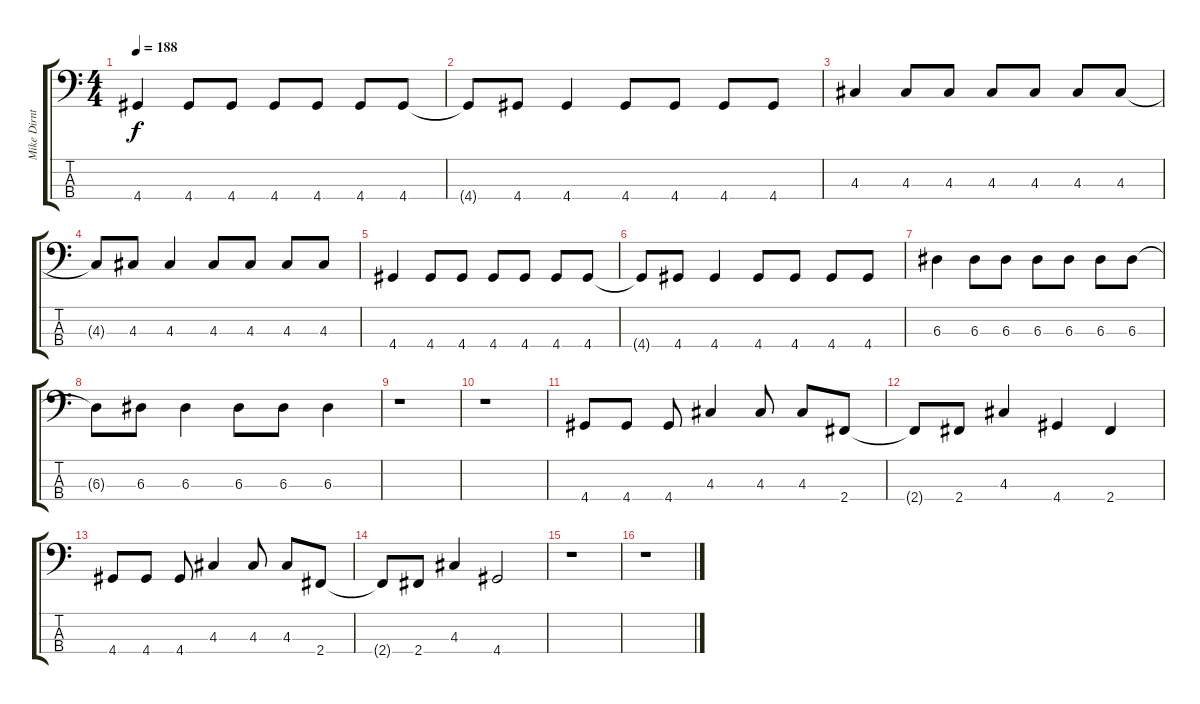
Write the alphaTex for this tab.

\track ("Mike Dirnt" "Mike Dirnt") {instrument electricbasspick}
\staff {score tabs}
\tuning (G2 D2 A1 E1) {hide}
\ts (4 4)
\tempo 188
\clef f4
\ks c
4.4.4{dy f} 4.4.8 4.4.8 4.4.8 4.4.8 4.4.8 4.4.8 |
4.4{t}.8 4.4.8 4.4.4 4.4.8 4.4.8 4.4.8 4.4.8 |
4.3.4 4.3.8 4.3.8 4.3.8 4.3.8 4.3.8 4.3.8 |
4.3{t}.8 4.3.8 4.3.4 4.3.8 4.3.8 4.3.8 4.3.8 |
4.4.4 4.4.8 4.4.8 4.4.8 4.4.8 4.4.8 4.4.8 |
4.4{t}.8 4.4.8 4.4.4 4.4.8 4.4.8 4.4.8 4.4.8 |
6.3.4 6.3.8 6.3.8 6.3.8 6.3.8 6.3.8 6.3.8 |
6.3{t}.8 6.3.8 6.3.4 6.3.8 6.3.8 6.3.4 |
r.1 |
r.1 |
4.4.8 4.4.8 4.4.8 4.3.4 4.3.8 4.3.8 2.4.8 |
2.4{t}.8 2.4.8 4.3.4 4.4.4 2.4.4 |
4.4.8 4.4.8 4.4.8 4.3.4 4.3.8 4.3.8 2.4.8 |
2.4{t}.8 2.4.8 4.3.4 4.4.2 |
r.1 |
r.1
